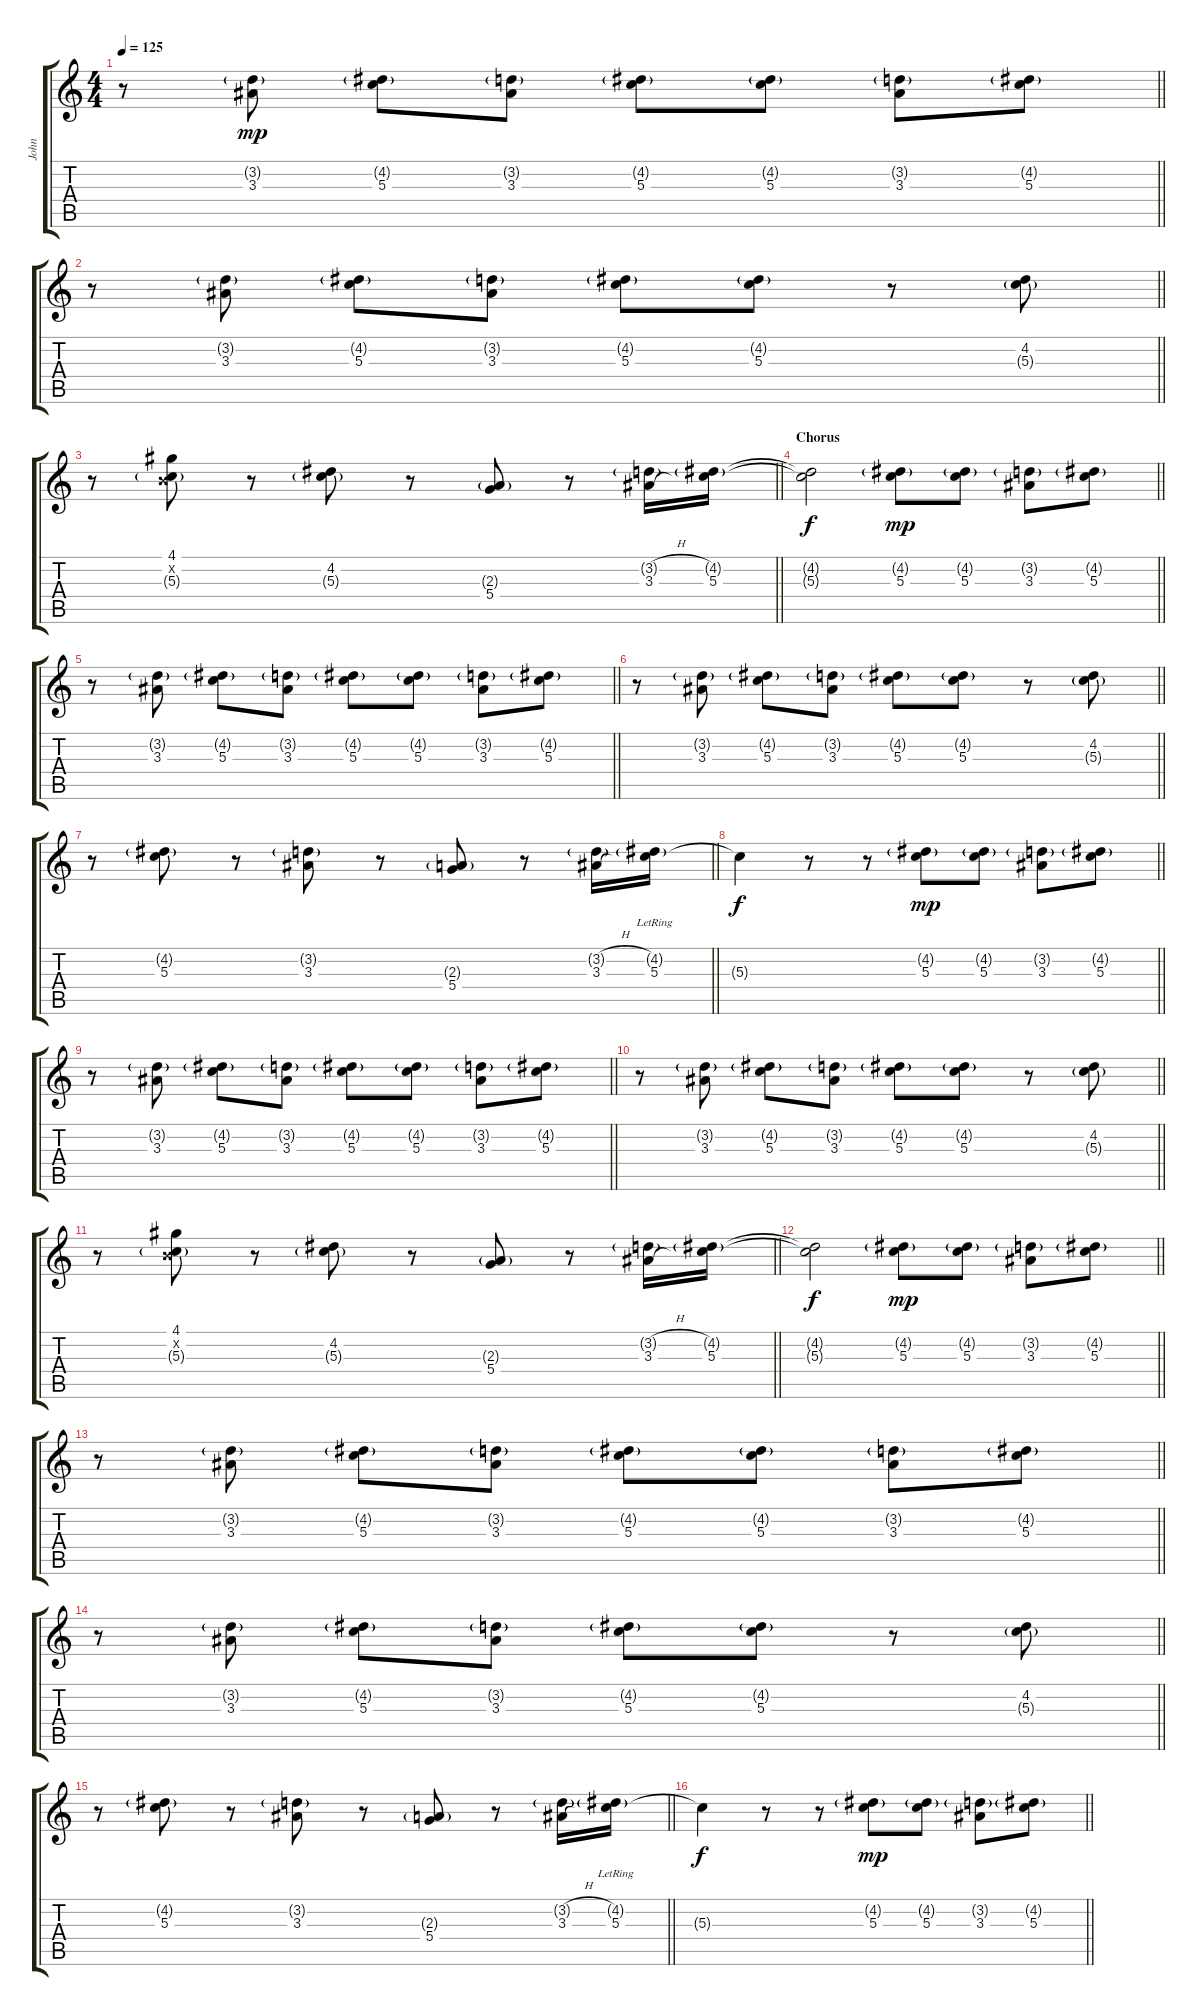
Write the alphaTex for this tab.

\track ("John" "John") {instrument electricguitarclean}
\staff {score tabs}
\tuning (E4 B3 G3 D3 A2 E2) {hide}
\ts (4 4)
\tempo 125
\clef g2
\barLineRight lightlight
\ks c
r.8{dy mp} (3.2{g} 3.3).8 (4.2{g} 5.3).8 (3.2{g} 3.3).8 (4.2{g} 5.3).8 (4.2{g} 5.3).8 (3.2{g} 3.3).8 (4.2{g} 5.3).8 |
\barLineRight lightlight
r.8 (3.2{g} 3.3).8 (4.2{g} 5.3).8 (3.2{g} 3.3).8 (4.2{g} 5.3).8 (4.2{g} 5.3).8 r.8 (4.2 5.3{g}).8 |
\barLineRight lightlight
r.8 (4.1 0.2{x} 5.3{g}).8 r.8 (4.2 5.3{g}).8 r.8 (2.3{g} 5.4).8 r.8 (3.2{h g} 3.3{h}).16 (4.2{g} 5.3).16 |
\section ("" "Chorus")
\barLineRight lightlight
(4.2{t} 5.3{t}).2{dy f} (4.2{g} 5.3).8{dy mp} (4.2{g} 5.3).8 (3.2{g} 3.3).8 (4.2{g} 5.3).8 |
\barLineRight lightlight
r.8 (3.2{g} 3.3).8 (4.2{g} 5.3).8 (3.2{g} 3.3).8 (4.2{g} 5.3).8 (4.2{g} 5.3).8 (3.2{g} 3.3).8 (4.2{g} 5.3).8 |
\barLineRight lightlight
r.8 (3.2{g} 3.3).8 (4.2{g} 5.3).8 (3.2{g} 3.3).8 (4.2{g} 5.3).8 (4.2{g} 5.3).8 r.8 (4.2 5.3{g}).8 |
\barLineRight lightlight
r.8 (4.2{g} 5.3).8 r.8 (3.2{g} 3.3).8 r.8 (2.3{g} 5.4).8 r.8 (3.2{h g} 3.3{h}).16 (4.2{g} 5.3{lr}).16 |
\barLineRight lightlight
5.3{t}.4{dy f} r.8 r.8 (4.2{g} 5.3).8{dy mp} (4.2{g} 5.3).8 (3.2{g} 3.3).8 (4.2{g} 5.3).8 |
\barLineRight lightlight
r.8 (3.2{g} 3.3).8 (4.2{g} 5.3).8 (3.2{g} 3.3).8 (4.2{g} 5.3).8 (4.2{g} 5.3).8 (3.2{g} 3.3).8 (4.2{g} 5.3).8 |
\barLineRight lightlight
r.8 (3.2{g} 3.3).8 (4.2{g} 5.3).8 (3.2{g} 3.3).8 (4.2{g} 5.3).8 (4.2{g} 5.3).8 r.8 (4.2 5.3{g}).8 |
\barLineRight lightlight
r.8 (4.1 0.2{x} 5.3{g}).8 r.8 (4.2 5.3{g}).8 r.8 (2.3{g} 5.4).8 r.8 (3.2{h g} 3.3{h}).16 (4.2{g} 5.3).16 |
\barLineRight lightlight
(4.2{t} 5.3{t}).2{dy f} (4.2{g} 5.3).8{dy mp} (4.2{g} 5.3).8 (3.2{g} 3.3).8 (4.2{g} 5.3).8 |
\barLineRight lightlight
r.8 (3.2{g} 3.3).8 (4.2{g} 5.3).8 (3.2{g} 3.3).8 (4.2{g} 5.3).8 (4.2{g} 5.3).8 (3.2{g} 3.3).8 (4.2{g} 5.3).8 |
\barLineRight lightlight
r.8 (3.2{g} 3.3).8 (4.2{g} 5.3).8 (3.2{g} 3.3).8 (4.2{g} 5.3).8 (4.2{g} 5.3).8 r.8 (4.2 5.3{g}).8 |
\barLineRight lightlight
r.8 (4.2{g} 5.3).8 r.8 (3.2{g} 3.3).8 r.8 (2.3{g} 5.4).8 r.8 (3.2{h g} 3.3{h}).16 (4.2{g} 5.3{lr}).16 |
\barLineRight lightlight
5.3{t}.4{dy f} r.8 r.8 (4.2{g} 5.3).8{dy mp} (4.2{g} 5.3).8 (3.2{g} 3.3).8 (4.2{g} 5.3).8
